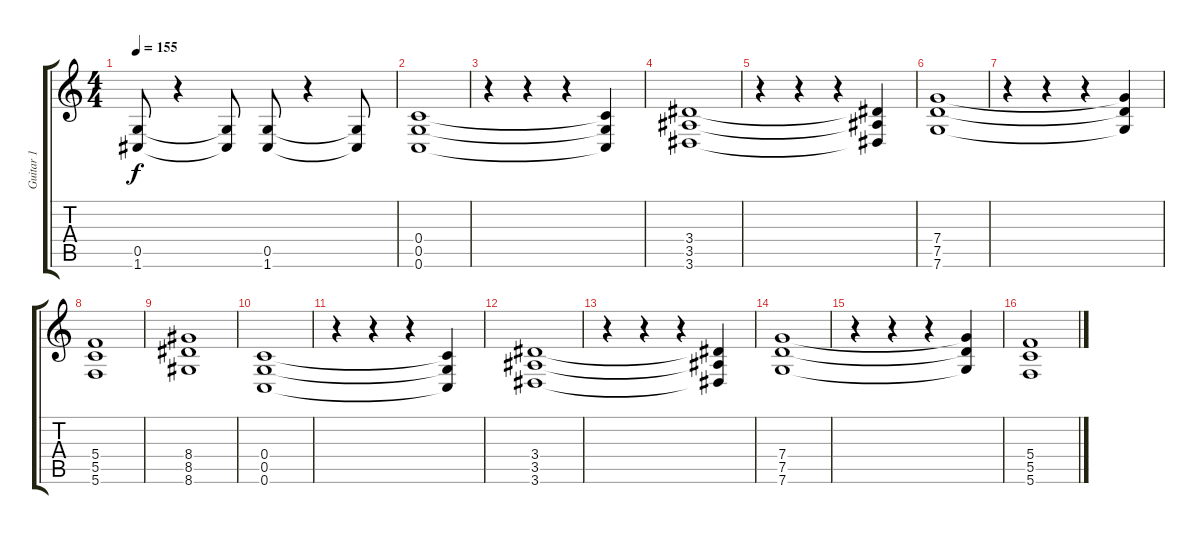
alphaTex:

\track ("Guitar 1" "Guitar 1") {instrument distortionguitar}
\staff {score tabs}
\tuning (D4 A3 F3 C3 G2 C2) {hide}
\ts (4 4)
\tempo 155
\clef g2
\ks c
(0.5 1.6).8{dy f} r.4 (0.5{t} 1.6{t}).8 (0.5 1.6).8 r.4 (0.5{t} 1.6{t}).8 |
(0.4 0.5 0.6).1 |
r.4 r.4 r.4 (0.4{t} 0.5{t} 0.6{t}).4 |
(3.4 3.5 3.6).1 |
r.4 r.4 r.4 (3.4{t} 3.5{t} 3.6{t}).4 |
(7.4 7.5 7.6).1 |
r.4 r.4 r.4 (7.4{t} 7.5{t} 7.6{t}).4 |
(5.4 5.5 5.6).1 |
(8.4 8.5 8.6).1 |
(0.4 0.5 0.6).1 |
r.4 r.4 r.4 (0.4{t} 0.5{t} 0.6{t}).4 |
(3.4 3.5 3.6).1 |
r.4 r.4 r.4 (3.4{t} 3.5{t} 3.6{t}).4 |
(7.4 7.5 7.6).1 |
r.4 r.4 r.4 (7.4{t} 7.5{t} 7.6{t}).4 |
(5.4 5.5 5.6).1
